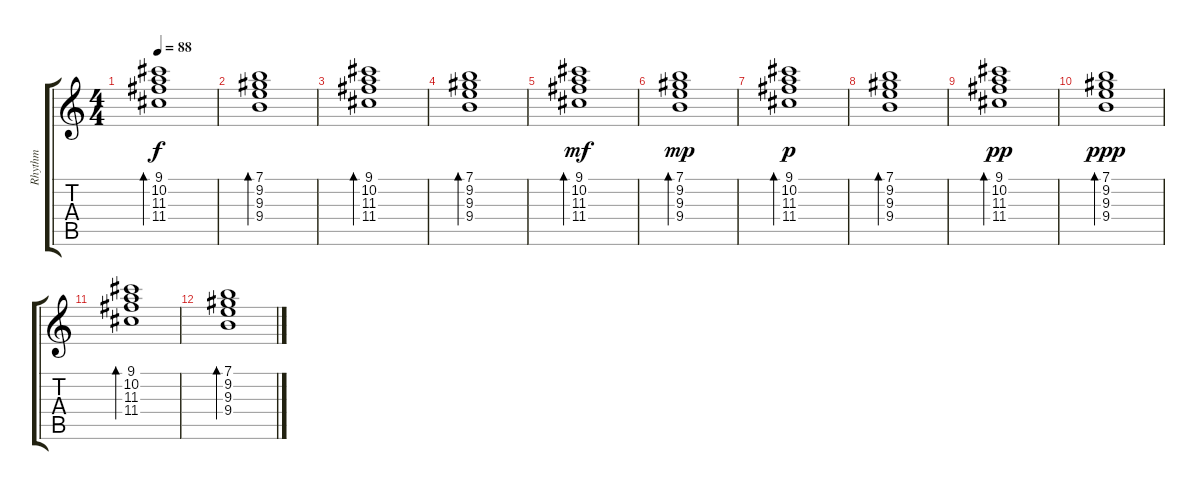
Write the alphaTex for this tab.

\track ("Rhythm" "Rhythm") {instrument electricguitarjazz}
\staff {score tabs}
\tuning (E4 B3 G3 D3 A2 E2) {hide}
\ts (4 4)
\tempo 88
\clef g2
\ks c
(9.1 10.2 11.3 11.4).1{bd 60 dy f} |
(7.1 9.2 9.3 9.4).1{bd 60} |
(9.1 10.2 11.3 11.4).1{bd 60} |
(7.1 9.2 9.3 9.4).1{bd 60} |
(9.1 10.2 11.3 11.4).1{bd 60 dy mf} |
(7.1 9.2 9.3 9.4).1{bd 60 dy mp} |
(9.1 10.2 11.3 11.4).1{bd 60 dy p} |
(7.1 9.2 9.3 9.4).1{bd 60} |
(9.1 10.2 11.3 11.4).1{bd 60 dy pp} |
(7.1 9.2 9.3 9.4).1{bd 60 dy ppp} |
(9.1 10.2 11.3 11.4).1{bd 60} |
(7.1 9.2 9.3 9.4).1{bd 60}
